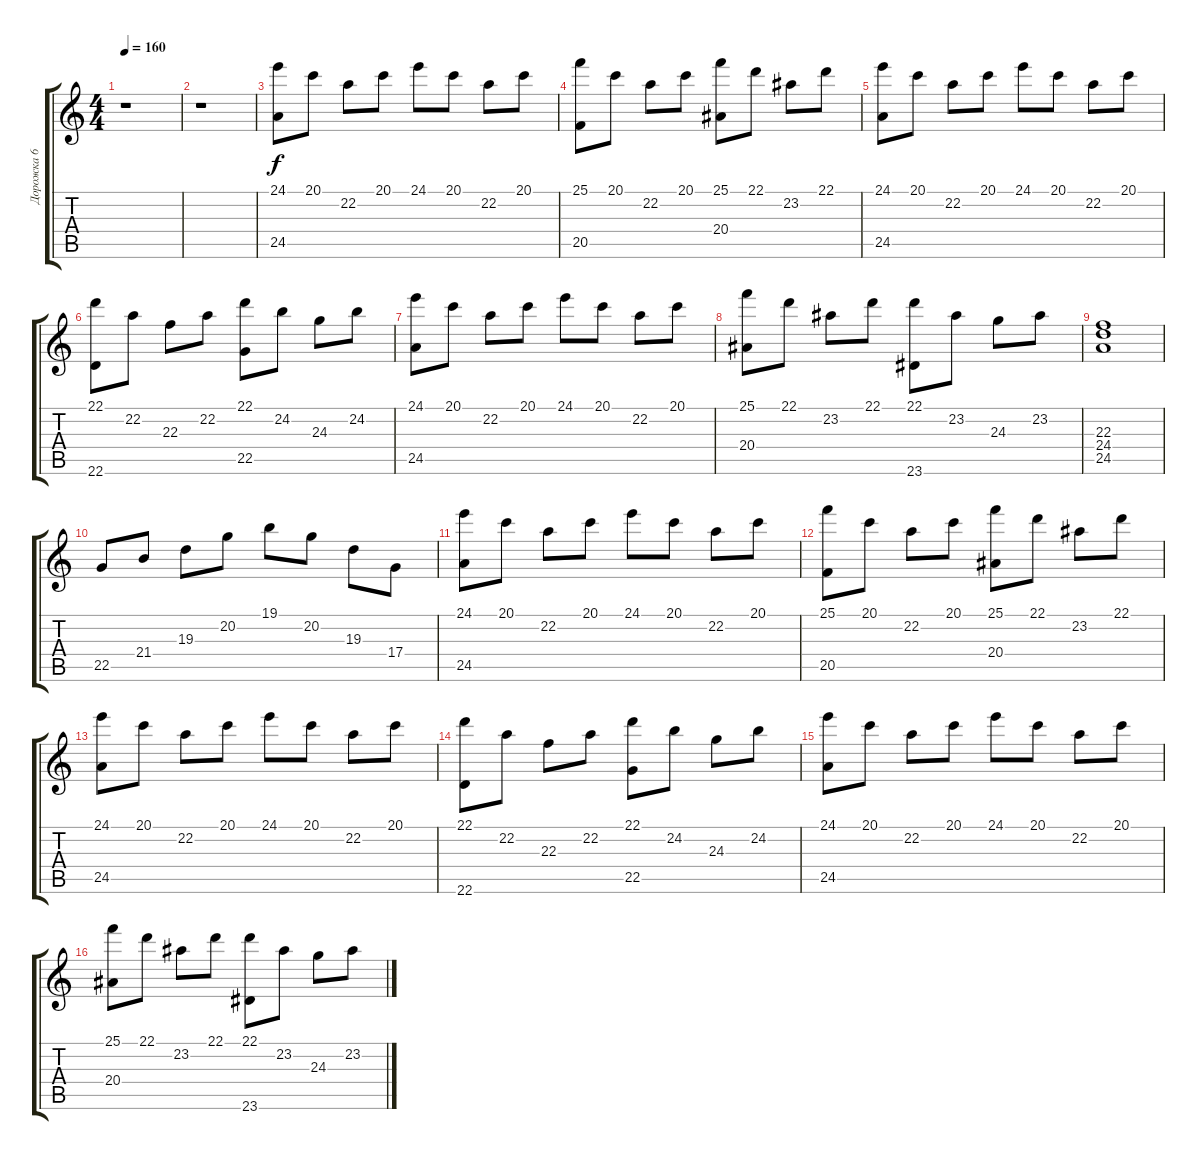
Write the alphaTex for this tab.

\track ("Дорожка 6" "Дорожка 6") {instrument stringensemble1}
\staff {score tabs}
\tuning (E4 B3 G3 D3 A2 E2) {hide}
\ts (4 4)
\tempo 160
\clef g2
\ks c
r.1{dy f} |
r.1 |
(24.1 24.5).8 20.1.8 22.2.8 20.1.8 24.1.8 20.1.8 22.2.8 20.1.8 |
(25.1 20.5).8 20.1.8 22.2.8 20.1.8 (25.1 20.4).8 22.1.8 23.2.8 22.1.8 |
(24.1 24.5).8 20.1.8 22.2.8 20.1.8 24.1.8 20.1.8 22.2.8 20.1.8 |
(22.1 22.6).8 22.2.8 22.3.8 22.2.8 (22.1 22.5).8 24.2.8 24.3.8 24.2.8 |
(24.1 24.5).8 20.1.8 22.2.8 20.1.8 24.1.8 20.1.8 22.2.8 20.1.8 |
(25.1 20.4).8 22.1.8 23.2.8 22.1.8 (22.1 23.6).8 23.2.8 24.3.8 23.2.8 |
(22.3 24.4 24.5).1 |
22.5.8 21.4.8 19.3.8 20.2.8 19.1.8 20.2.8 19.3.8 17.4.8 |
(24.1 24.5).8 20.1.8 22.2.8 20.1.8 24.1.8 20.1.8 22.2.8 20.1.8 |
(25.1 20.5).8 20.1.8 22.2.8 20.1.8 (25.1 20.4).8 22.1.8 23.2.8 22.1.8 |
(24.1 24.5).8 20.1.8 22.2.8 20.1.8 24.1.8 20.1.8 22.2.8 20.1.8 |
(22.1 22.6).8 22.2.8 22.3.8 22.2.8 (22.1 22.5).8 24.2.8 24.3.8 24.2.8 |
(24.1 24.5).8 20.1.8 22.2.8 20.1.8 24.1.8 20.1.8 22.2.8 20.1.8 |
(25.1 20.4).8 22.1.8 23.2.8 22.1.8 (22.1 23.6).8 23.2.8 24.3.8 23.2.8
